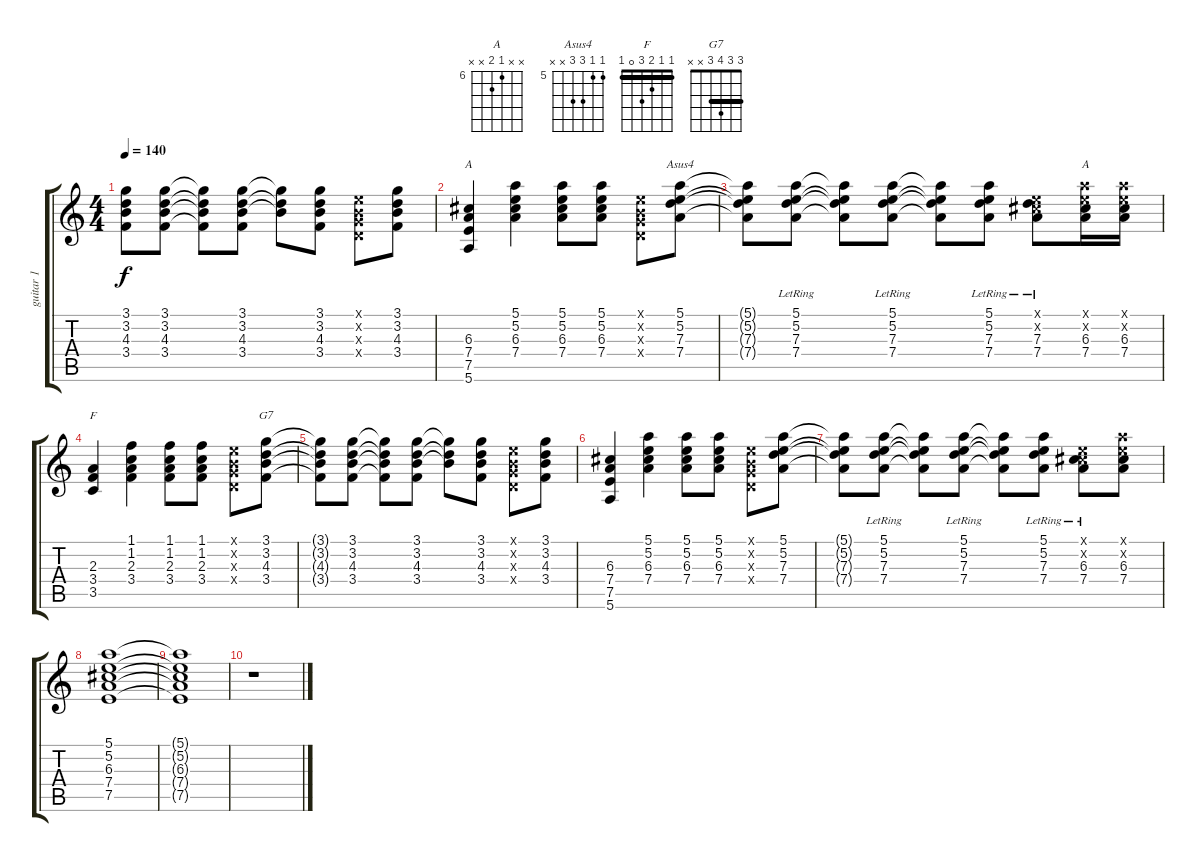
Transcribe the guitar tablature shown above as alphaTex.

\track ("guitar 1" "guitar 1") {instrument distortionguitar}
\staff {score tabs}
\tuning (E4 B3 G3 D3 A2 E2) {hide}
\chord ("A" 5 5 6 7 7 5) {firstfret 5 barre 5}
\chord ("Asus4" 5 5 7 7 x x) {firstfret 5}
\chord ("A" x x 6 7 x x) {firstfret 6}
\chord ("F" 1 1 2 3 0 1) {barre 1}
\chord ("G7" 3 3 4 3 x x) {barre 3}
\ts (4 4)
\tempo 140
\clef g2
\ks c
(3.1{t} 3.2{t} 4.3{t} 3.4{t}).8{dy f} (3.1 3.2 4.3 3.4).8 (3.1{t} 3.2{t} 4.3{t} 3.4{t}).8 (3.1 3.2 4.3 3.4).8 (3.1{t} 3.2{t} 4.3{t}).8 (3.1 3.2 4.3 3.4).8 (0.1{x} 0.2{x} 0.3{x} 0.4{x}).8 (3.1 3.2 4.3 3.4).8 |
(6.3 7.4 7.5 5.6).4{ch "A"} (5.1 5.2 6.3 7.4).4 (5.1 5.2 6.3 7.4).8 (5.1 5.2 6.3 7.4).8 (0.1{x} 0.2{x} 0.3{x} 0.4{x}).8 (5.1 5.2 7.3 7.4).8{ch "Asus4"} |
(5.1{t} 5.2{t} 7.3{t} 7.4{t}).8 (5.1{lr} 5.2{lr} 7.3{lr} 7.4{lr}).8 (5.1{t} 5.2{t} 7.3{t} 7.4{t}).8 (5.1{lr} 5.2{lr} 7.3{lr} 7.4{lr}).8 (5.1{t} 5.2{t} 7.3{t} 7.4{t}).8 (5.1{lr} 5.2{lr} 7.3{lr} 7.4{lr}).8 (0.1{x} 2.2{x} 7.3{lr} 7.4{lr}).8 (5.1{x} 5.2{x} 6.3 7.4).16{ch "A"} (5.1{x} 5.2{x} 6.3 7.4).16 |
(2.3 3.4 3.5).4{ch "F"} (1.1 1.2 2.3 3.4).4 (1.1 1.2 2.3 3.4).8 (1.1 1.2 2.3 3.4).8 (0.1{x} 0.2{x} 0.3{x} 0.4{x}).8 (3.1 3.2 4.3 3.4).8{ch "G7"} |
(3.1{t} 3.2{t} 4.3{t} 3.4{t}).8 (3.1 3.2 4.3 3.4).8 (3.1{t} 3.2{t} 4.3{t} 3.4{t}).8 (3.1 3.2 4.3 3.4).8 (3.1{t} 3.2{t} 4.3{t}).8 (3.1 3.2 4.3 3.4).8 (0.1{x} 0.2{x} 0.3{x} 0.4{x}).8 (3.1 3.2 4.3 3.4).8 |
(6.3 7.4 7.5 5.6).4 (5.1 5.2 6.3 7.4).4 (5.1 5.2 6.3 7.4).8 (5.1 5.2 6.3 7.4).8 (0.1{x} 0.2{x} 0.3{x} 0.4{x}).8 (5.1 5.2 7.3 7.4).8 |
(5.1{t} 5.2{t} 7.3{t} 7.4{t}).8 (5.1{lr} 5.2{lr} 7.3{lr} 7.4{lr}).8 (5.1{t} 5.2{t} 7.3{t} 7.4{t}).8 (5.1{lr} 5.2{lr} 7.3{lr} 7.4{lr}).8 (5.1{t} 5.2{t} 7.3{t} 7.4{t}).8 (5.1{lr} 5.2{lr} 7.3{lr} 7.4{lr}).8 (0.1{x} 2.2{x} 6.3{lr} 7.4{lr}).8 (5.1{x} 5.2{x} 6.3 7.4).8 |
(5.1 5.2 6.3 7.4 7.5).1 |
(5.1{t} 5.2{t} 6.3{t} 7.4{t} 7.5{t}).1 |
r.1
